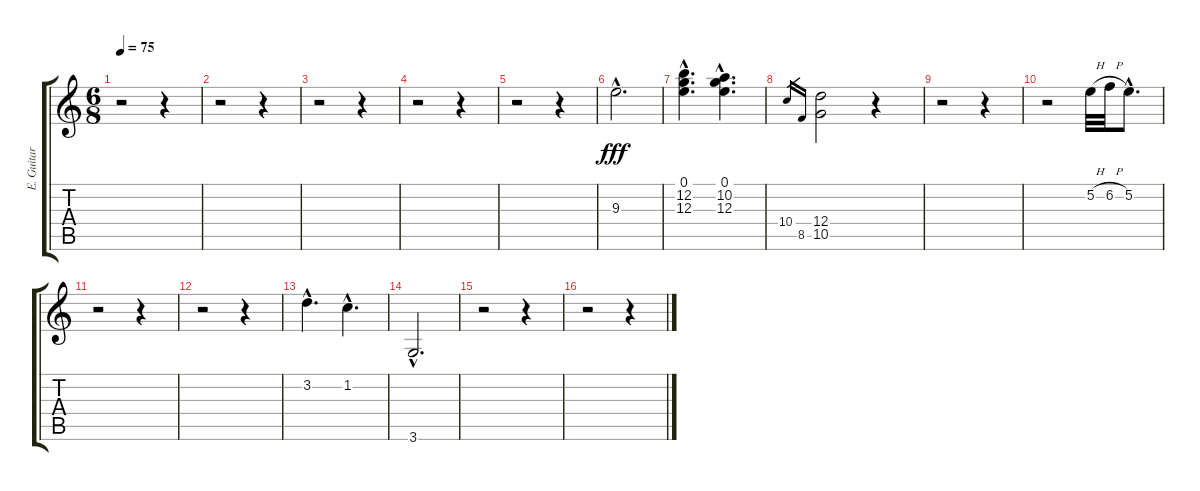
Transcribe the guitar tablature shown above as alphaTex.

\track ("E. Guitar (dist. center)" "E. Guitar ") {instrument distortionguitar}
\staff {score tabs}
\tuning (E4 B3 G3 D3 A2 E2) {hide}
\ts (6 8)
\tempo 75
\clef g2
\ks c
r.2{dy fff} r.4 |
r.2 r.4 |
r.2 r.4 |
r.2 r.4 |
r.2 r.4 |
9.3{hac}.2{d} |
(0.1{hac} 12.2{hac} 12.3{hac}).4{d} (0.1{hac} 10.2{hac} 12.3{hac}).4{d} |
10.4.16{gr} 8.5.16{gr} (12.4 10.5).2 r.4 |
r.2 r.4 |
r.2 5.2{h}.32 6.2{h}.32 5.2{hac}.8{d} |
r.2 r.4 |
r.2 r.4 |
3.2{hac}.4{d} 1.2{hac}.4{d} |
3.6{hac}.2{d} |
r.2 r.4 |
r.2 r.4
